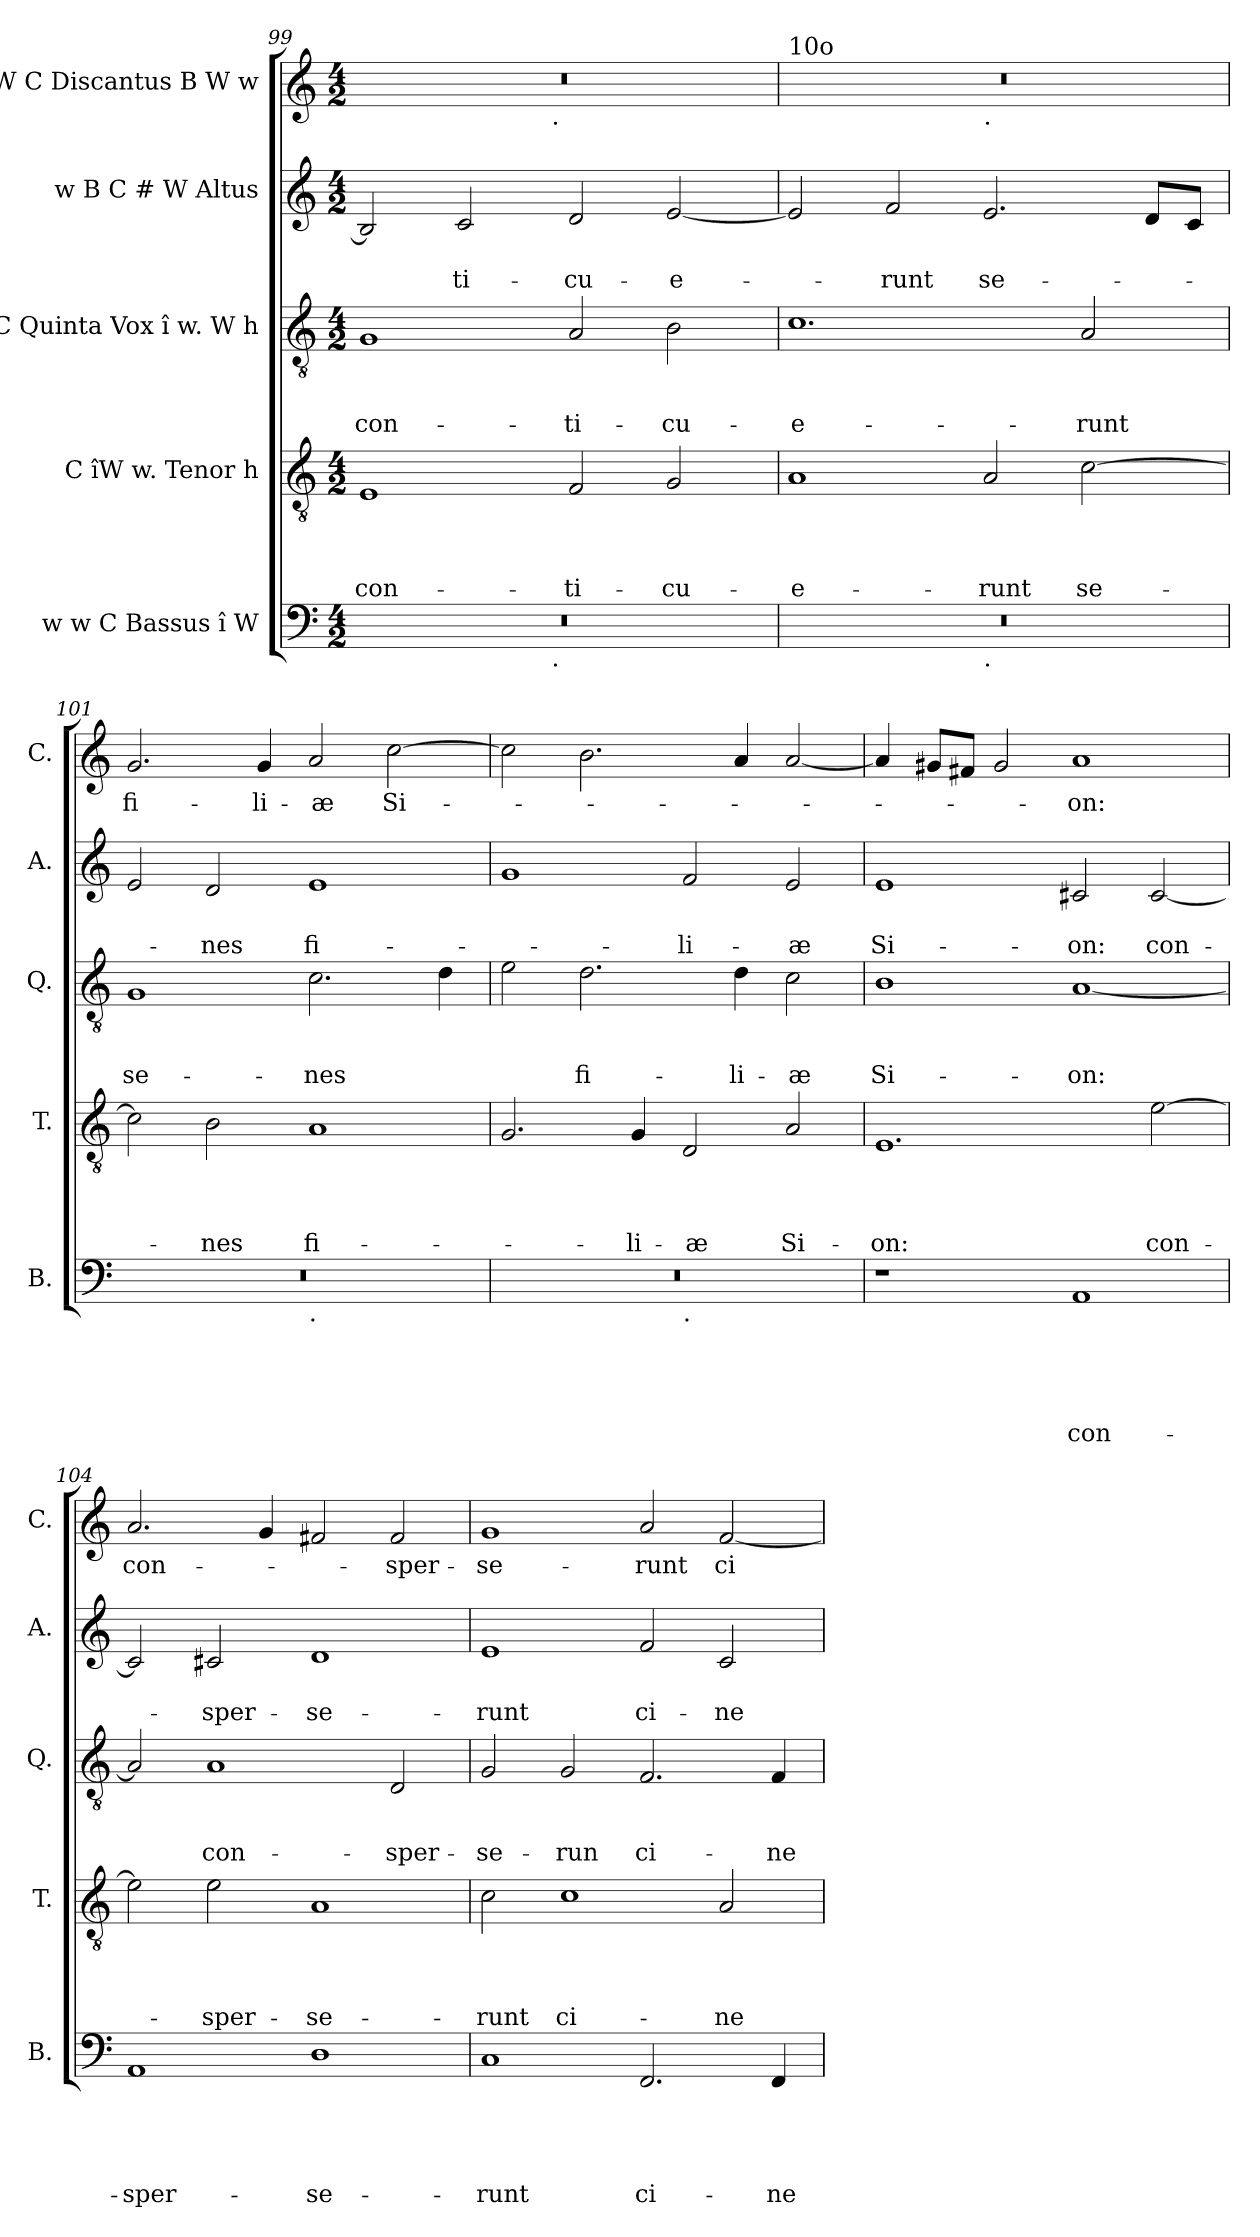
**kern	**text	**text	**text	**text	**text	**kern	**text	**text	**text	**text	**kern	**text	**text	**text	**kern	**text	**text	**kern	**text
*part5	*part5	*part5	*part5	*part5	*part5	*part4	*part4	*part4	*part4	*part4	*part3	*part3	*part3	*part3	*part2	*part2	*part2	*part1	*part1
*staff5	*staff5	*staff5	*staff5	*staff5	*staff5	*staff4	*staff4	*staff4	*staff4	*staff4	*staff3	*staff3	*staff3	*staff3	*staff2	*staff2	*staff2	*staff1	*staff1
*I"w w C Bassus î W	*	*	*	*	*	*I"C îW w. Tenor h	*	*	*	*	*I"C Quinta Vox î w. W h	*	*	*	*I"w B C # W Altus	*	*	*I"W C Discantus B W w	*
*I'B.	*	*	*	*	*	*I'T.	*	*	*	*	*I'Q.	*	*	*	*I'A.	*	*	*I'C.	*
*clefF4	*	*	*	*	*	*clefGv2	*	*	*	*	*clefGv2	*	*	*	*clefG2	*	*	*clefG2	*
*k[]	*	*	*	*	*	*k[]	*	*	*	*	*k[]	*	*	*	*k[]	*	*	*k[]	*
*C:	*	*	*	*	*	*C:	*	*	*	*	*C:	*	*	*	*C:	*	*	*C:	*
*M4/2	*	*	*	*	*	*M4/2	*	*	*	*	*M4/2	*	*	*	*M4/2	*	*	*M4/2	*
=99	=99	=99	=99	=99	=99	=99	=99	=99	=99	=99	=99	=99	=99	=99	=99	=99	=99	=99	=99
!	!	!	!	!	!	!	!	!	!	!LO:LY:b	!	!	!	!LO:LY:b	!	!	!	!	!
*^	*	*	*	*	*	*	*	*	*	*	*	*	*	*	*	*	*	*^	*
0r	2ryy	.	.	.	.	.	1E	.	.	.	con-	1G	.	.	con-	2B/]	.	.	0r	2ryy	.
!	!	!	!	!	!	!	!	!	!	!	!	!	!	!	!	!	!	!LO:LY:b	!	!	!
.	4...ryy	.	.	.	.	.	.	.	.	.	.	.	.	.	.	2c/	.	-ti-	.	4...ryy	.
!	!	!	!	!	!	!	!	!	!	!	!	!	!	!	!	!	!	!	!	!LO:TX:b:t=.	!
!	!LO:TX:b:t=.	!	!	!	!	!	!	!	!	!	!	!	!	!	!	!	!	!	!	!	!
.	1ryy	.	.	.	.	.	.	.	.	.	.	.	.	.	.	.	.	.	.	1ryy	.
!	!	!	!	!	!	!	!	!	!	!	!LO:LY:b	!	!	!	!LO:LY:b	!	!	!LO:LY:b	!	!	!
.	.	.	.	.	.	.	2F/	.	.	.	-ti-	2A/	.	.	-ti-	2d/	.	-cu-	.	.	.
!	!	!	!	!	!	!	!	!	!	!	!LO:LY:b	!	!	!	!LO:LY:b	!	!	!LO:LY:b	!	!	!
.	.	.	.	.	.	.	2G/	.	.	.	-cu-	2B\	.	.	-cu-	[<2e/	.	-e-	.	.	.
.	32ryy	.	.	.	.	.	.	.	.	.	.	.	.	.	.	.	.	.	.	32ryy	.
!!LO:LB:g=z	!!
=100	=100	=100	=100	=100	=100	=100	=100	=100	=100	=100	=100	=100	=100	=100	=100	=100	=100	=100	=100	=100	=100
!	!	!	!	!	!	!	!	!	!	!	!	!	!	!	!	!	!	!	!LO:TX:a:t=10o	!	!
!	!	!	!	!	!	!	!	!	!	!	!LO:LY:b:rj	!	!	!	!LO:LY:b:rj	!	!	!	!	!	!
0r	1ryy	.	.	.	.	.	1A	.	.	.	-e-	1.c	.	.	-e-	2e/]	.	.	0r	1ryy	.
!	!	!	!	!	!	!	!	!	!	!	!	!	!	!	!	!	!	!LO:LY:b	!	!	!
.	.	.	.	.	.	.	.	.	.	.	.	.	.	.	.	2f/	.	-runt	.	.	.
!	!	!	!	!	!	!	!	!	!	!	!	!	!	!	!	!	!	!	!	!LO:TX:b:t=.	!
!	!LO:TX:b:t=.	!	!	!	!	!	!	!	!	!	!	!	!	!	!	!	!	!	!	!	!
!	!	!	!	!	!	!	!	!	!	!	!LO:LY:b	!	!	!	!	!	!	!LO:LY:b	!	!	!
.	1ryy	.	.	.	.	.	2A/	.	.	.	-runt	.	.	.	.	2.e/	.	se-	.	1ryy	.
!	!	!	!	!	!	!	!	!	!	!	!LO:LY:b	!	!	!	!LO:LY:b	!	!	!	!	!	!
.	.	.	.	.	.	.	[>2c\	.	.	.	se-	2A/	.	.	-runt	.	.	.	.	.	.
.	.	.	.	.	.	.	.	.	.	.	.	.	.	.	.	8d/L	.	.	.	.	.
.	.	.	.	.	.	.	.	.	.	.	.	.	.	.	.	8c/J	.	.	.	.	.
=101	=101	=101	=101	=101	=101	=101	=101	=101	=101	=101	=101	=101	=101	=101	=101	=101	=101	=101	=101	=101	=101
!	!	!	!	!	!	!	!	!	!	!	!	!	!	!	!LO:LY:b	!	!	!	!	!	!LO:LY:b
*	*	*	*	*	*	*	*	*	*	*	*	*	*	*	*	*	*	*	*v	*v	*
0r	1ryy	.	.	.	.	.	2c\]	.	.	.	.	1G	.	.	se-	2e/	.	.	2.g/	fi-
!	!	!	!	!	!	!	!	!	!	!	!LO:LY:b	!	!	!	!	!	!	!LO:LY:b	!	!
.	.	.	.	.	.	.	2B\	.	.	.	-nes	.	.	.	.	2d/	.	-nes	.	.
!	!	!	!	!	!	!	!	!	!	!	!	!	!	!	!	!	!	!	!	!LO:LY:b
.	.	.	.	.	.	.	.	.	.	.	.	.	.	.	.	.	.	.	4g/	-li-
!	!LO:TX:b:t=.	!	!	!	!	!	!	!	!	!	!	!	!	!	!	!	!	!	!	!
!	!	!	!	!	!	!	!	!	!	!	!LO:LY:b	!	!	!	!LO:LY:b	!	!	!LO:LY:b	!	!LO:LY:b
.	1ryy	.	.	.	.	.	1A	.	.	.	fi-	2.c\	.	.	-nes	1e	.	fi-	2a/	-æ
!	!	!	!	!	!	!	!	!	!	!	!	!	!	!	!	!	!	!	!	!LO:LY:b
.	.	.	.	.	.	.	.	.	.	.	.	.	.	.	.	.	.	.	[>2cc\	Si-
.	.	.	.	.	.	.	.	.	.	.	.	4d\	.	.	.	.	.	.	.	.
=102	=102	=102	=102	=102	=102	=102	=102	=102	=102	=102	=102	=102	=102	=102	=102	=102	=102	=102	=102	=102
0r	1ryy	.	.	.	.	.	2.G/	.	.	.	.	2e\	.	.	.	1g	.	.	2cc\]	.
!	!	!	!	!	!	!	!	!	!	!	!	!	!	!	!LO:LY:b	!	!	!	!	!
.	.	.	.	.	.	.	.	.	.	.	.	2.d\	.	.	fi-	.	.	.	2.b\	.
!	!	!	!	!	!	!	!	!	!	!	!LO:LY:b	!	!	!	!	!	!	!	!	!
.	.	.	.	.	.	.	4G/	.	.	.	-li-	.	.	.	.	.	.	.	.	.
!	!LO:TX:b:t=.	!	!	!	!	!	!	!	!	!	!	!	!	!	!	!	!	!	!	!
!	!	!	!	!	!	!	!	!	!	!	!LO:LY:b	!	!	!	!	!	!	!LO:LY:b	!	!
.	1ryy	.	.	.	.	.	2D/	.	.	.	-æ	.	.	.	.	2f/	.	-li-	.	.
!	!	!	!	!	!	!	!	!	!	!	!	!	!	!	!LO:LY:b	!	!	!	!	!
.	.	.	.	.	.	.	.	.	.	.	.	4d\	.	.	-li-	.	.	.	4a/	.
!	!	!	!	!	!	!	!	!	!	!	!LO:LY:b	!	!	!	!LO:LY:b	!	!	!LO:LY:b	!	!
.	.	.	.	.	.	.	2A/	.	.	.	Si-	2c\	.	.	-æ	2e/	.	-æ	[<2a/	.
=103	=103	=103	=103	=103	=103	=103	=103	=103	=103	=103	=103	=103	=103	=103	=103	=103	=103	=103	=103	=103
!	!	!	!	!	!	!	!	!	!	!	!LO:LY:b	!	!	!	!LO:LY:b	!	!	!LO:LY:b	!	!
*v	*v	*	*	*	*	*	*	*	*	*	*	*	*	*	*	*	*	*	*	*
1r	.	.	.	.	.	1.E	.	.	.	-on:	1B	.	.	Si-	1e	.	Si-	4a/]	.
.	.	.	.	.	.	.	.	.	.	.	.	.	.	.	.	.	.	8g#/L	.
.	.	.	.	.	.	.	.	.	.	.	.	.	.	.	.	.	.	8f#/J	.
.	.	.	.	.	.	.	.	.	.	.	.	.	.	.	.	.	.	2g#/	.
!	!	!	!	!	!LO:LY:b	!	!	!	!	!	!	!	!	!LO:LY:b	!	!	!LO:LY:b	!	!LO:LY:b
1AA	.	.	.	.	con-	.	.	.	.	.	[<1A	.	.	-on:	2c#X/	.	-on:	1a	-on:
!	!	!	!	!	!	!	!	!	!	!LO:LY:b	!	!	!	!	!	!	!LO:LY:b	!	!
.	.	.	.	.	.	[>2e\	.	.	.	con-	.	.	.	.	[<2c#/	.	con-	.	.
=104	=104	=104	=104	=104	=104	=104	=104	=104	=104	=104	=104	=104	=104	=104	=104	=104	=104	=104	=104
!	!	!	!	!	!LO:LY:b	!	!	!	!	!	!	!	!	!	!	!	!	!	!LO:LY:b
1AA	.	.	.	.	-sper-	2e\]	.	.	.	.	2A/]	.	.	.	2c#/]	.	.	2.a/	con-
!	!	!	!	!	!	!	!	!	!	!LO:LY:b	!	!	!	!LO:LY:b	!	!	!LO:LY:b	!	!
.	.	.	.	.	.	2e\	.	.	.	-sper-	1A	.	.	con-	2c#X/	.	-sper-	.	.
.	.	.	.	.	.	.	.	.	.	.	.	.	.	.	.	.	.	4g/	.
!	!	!	!	!	!LO:LY:b	!	!	!	!	!LO:LY:b	!	!	!	!	!	!	!LO:LY:b	!	!
1D	.	.	.	.	-se-	1A	.	.	.	-se-	.	.	.	.	1d	.	-se-	2f#X/	.
!	!	!	!	!	!	!	!	!	!	!	!	!	!	!LO:LY:b	!	!	!	!	!LO:LY:b
.	.	.	.	.	.	.	.	.	.	.	2D/	.	.	-sper-	.	.	.	2f#/	-sper-
!!LO:PB:g=z
=105	=105	=105	=105	=105	=105	=105	=105	=105	=105	=105	=105	=105	=105	=105	=105	=105	=105	=105	=105
!	!	!	!	!	!LO:LY:b	!	!	!	!	!LO:LY:b	!	!	!	!LO:LY:b	!	!	!LO:LY:b	!	!LO:LY:b
1C	.	.	.	.	-runt	2c\	.	.	.	-runt	2G/	.	.	-se-	1e	.	-runt	1g	-se-
!	!	!	!	!	!	!	!	!	!	!LO:LY:b	!	!	!	!LO:LY:b	!	!	!	!	!
.	.	.	.	.	.	1c	.	.	.	ci-	2G/	.	.	-run	.	.	.	.	.
!	!	!	!	!	!LO:LY:b	!	!	!	!	!	!	!	!	!LO:LY:b	!	!	!LO:LY:b	!	!LO:LY:b
2.FF/	.	.	.	.	ci-	.	.	.	.	.	2.F/	.	.	ci-	2f/	.	ci-	2a/	-runt
!	!	!	!	!	!	!	!	!	!	!LO:LY:b	!	!	!	!	!	!	!LO:LY:b	!	!LO:LY:b
.	.	.	.	.	.	2A/	.	.	.	-ne-	.	.	.	.	2c/	.	-ne-	[<2f/	ci-
!	!	!	!	!	!LO:LY:b	!	!	!	!	!	!	!	!	!LO:LY:b	!	!	!	!	!
4FF/	.	.	.	.	-ne-	.	.	.	.	.	4F/	.	.	-ne-	.	.	.	.	.
=	=	=	=	=	=	=	=	=	=	=	=	=	=	=	=	=	=	=	=
*-	*-	*-	*-	*-	*-	*-	*-	*-	*-	*-	*-	*-	*-	*-	*-	*-	*-	*-	*-
